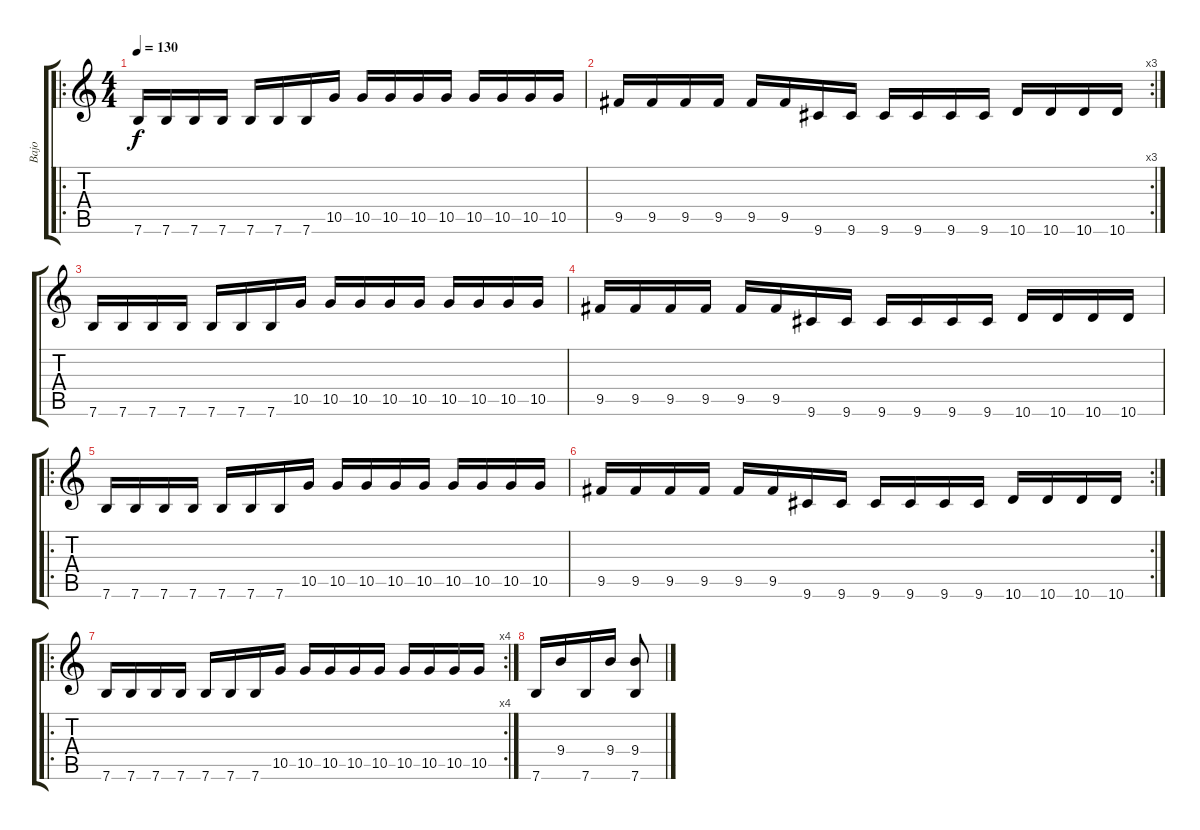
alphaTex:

\track ("Bajo" "Bajo") {instrument electricbassfinger}
\staff {score tabs}
\tuning (E4 B3 G3 D3 A2 E2) {hide}
\ro
\ts (4 4)
\tempo 130
\clef g2
\ks c
7.6.16{dy f} 7.6.16 7.6.16 7.6.16 7.6.16 7.6.16 7.6.16 10.5.16 10.5.16 10.5.16 10.5.16 10.5.16 10.5.16 10.5.16 10.5.16 10.5.16 |
\rc 3
9.5.16 9.5.16 9.5.16 9.5.16 9.5.16 9.5.16 9.6.16 9.6.16 9.6.16 9.6.16 9.6.16 9.6.16 10.6.16 10.6.16 10.6.16 10.6.16 |
7.6.16 7.6.16 7.6.16 7.6.16 7.6.16 7.6.16 7.6.16 10.5.16 10.5.16 10.5.16 10.5.16 10.5.16 10.5.16 10.5.16 10.5.16 10.5.16 |
9.5.16 9.5.16 9.5.16 9.5.16 9.5.16 9.5.16 9.6.16 9.6.16 9.6.16 9.6.16 9.6.16 9.6.16 10.6.16 10.6.16 10.6.16 10.6.16 |
\ro
7.6.16 7.6.16 7.6.16 7.6.16 7.6.16 7.6.16 7.6.16 10.5.16 10.5.16 10.5.16 10.5.16 10.5.16 10.5.16 10.5.16 10.5.16 10.5.16 |
\rc 2
9.5.16 9.5.16 9.5.16 9.5.16 9.5.16 9.5.16 9.6.16 9.6.16 9.6.16 9.6.16 9.6.16 9.6.16 10.6.16 10.6.16 10.6.16 10.6.16 |
\ro
\rc 4
7.6.16 7.6.16 7.6.16 7.6.16 7.6.16 7.6.16 7.6.16 10.5.16 10.5.16 10.5.16 10.5.16 10.5.16 10.5.16 10.5.16 10.5.16 10.5.16 |
7.6.16 9.4.16 7.6.16 9.4.16 (9.4 7.6).8
